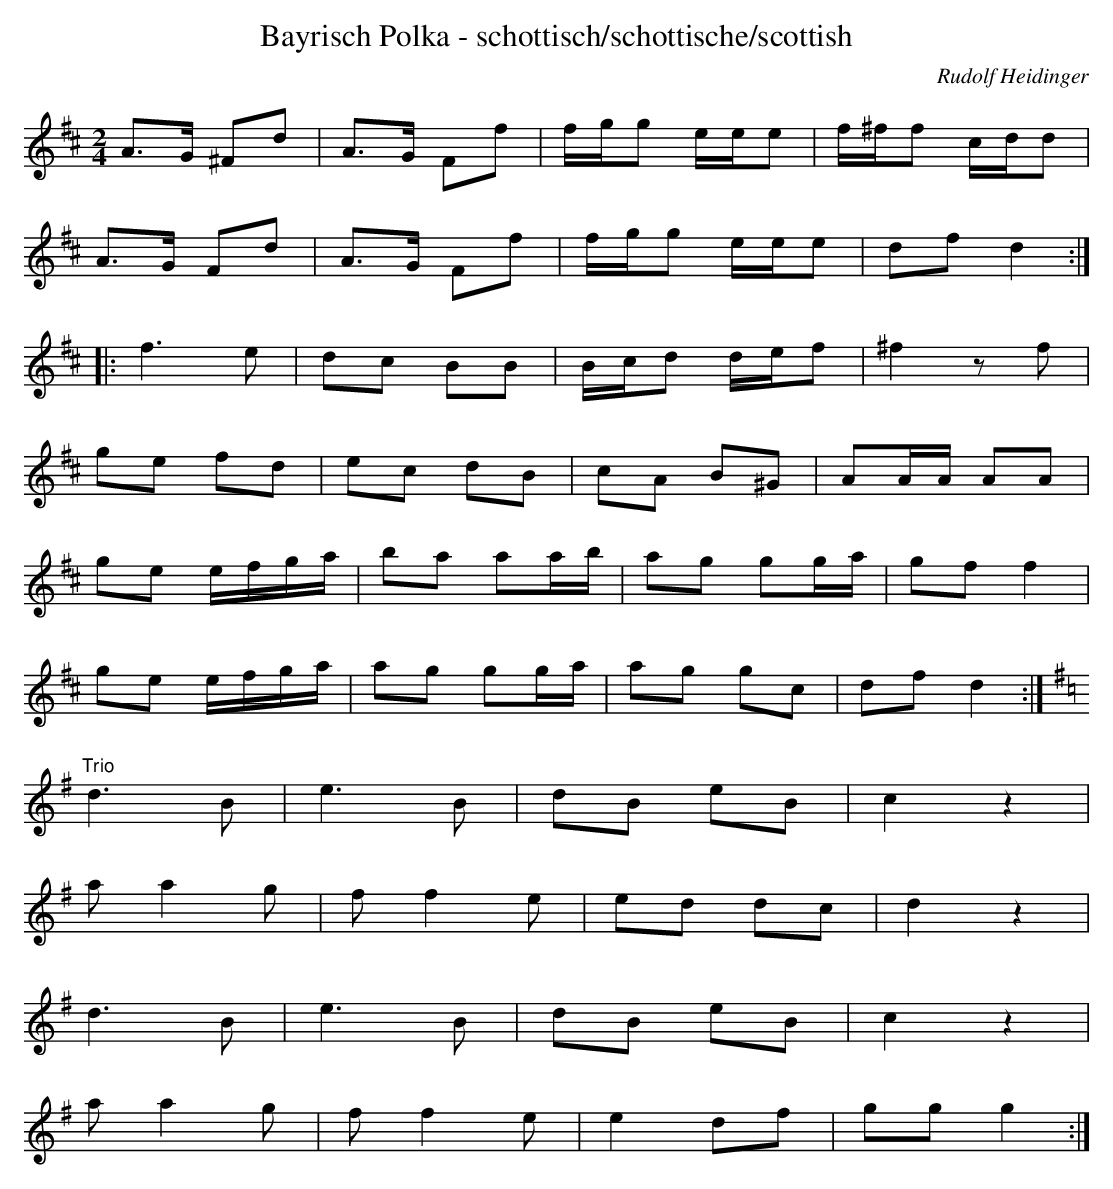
X:1
T:Bayrisch Polka - schottisch/schottische/scottish
C:Rudolf Heidinger
M:2/4
L:1/16
K:D
A3G ^F2d2|A3G F2f2|fgg2 eee2|f^ff2 cdd2|
A3G F2d2|A3G F2f2|fgg2 eee2|d2f2d4:|
|:f6e2|d2c2 B2B2|Bcd2 def2|^f4z2f2|
g2e2 f2d2|e2c2 d2B2|c2A2 B2^G2|A2AA A2A2|
g2e2 efga|b2a2 a2ab|a2g2 g2ga|g2f2f4|
g2e2 efga|a2g2 g2ga|a2g2 g2c2|d2f2d4:|
K:G
"Trio"d6B2|e6B2|d2B2 e2B2|c4z4|
a2a4g2|f2f4e2|e2d2 d2c2|d4z4|
d6B2|e6B2|d2B2 e2B2|c4z4|
a2a4g2|f2f4e2|e4d2f2|g2g2g4:|
